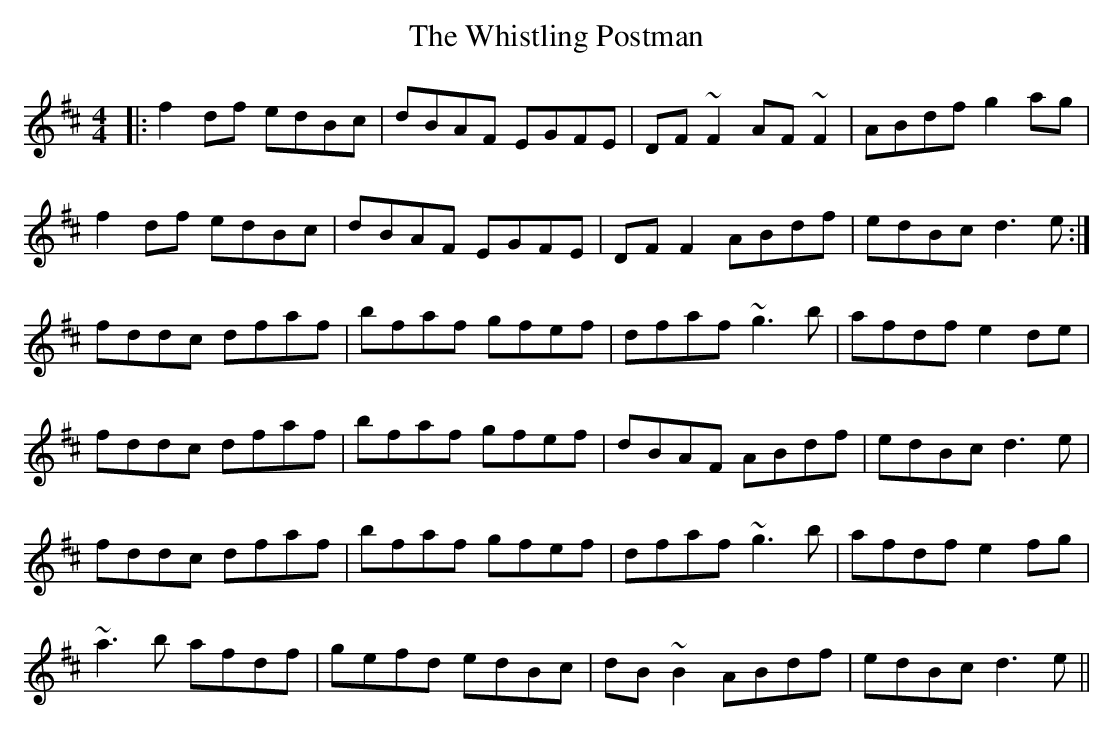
X:1
T: The Whistling Postman
M: 4/4
L: 1/8
K: Dmaj
|:f2df edBc|dBAF EGFE|DF~F2 AF~F2|ABdf g2ag|
f2df edBc|dBAF EGFE|DF F2 ABdf|edBc d3e:|
fddc dfaf|bfaf gfef|dfaf ~g3b|afdf e2de|
fddc dfaf|bfaf gfef|dBAF ABdf|edBc d3e|
fddc dfaf|bfaf gfef|dfaf ~g3b|afdf e2fg|
~a3b afdf|gefd edBc|dB~B2 ABdf|edBc d3e||
